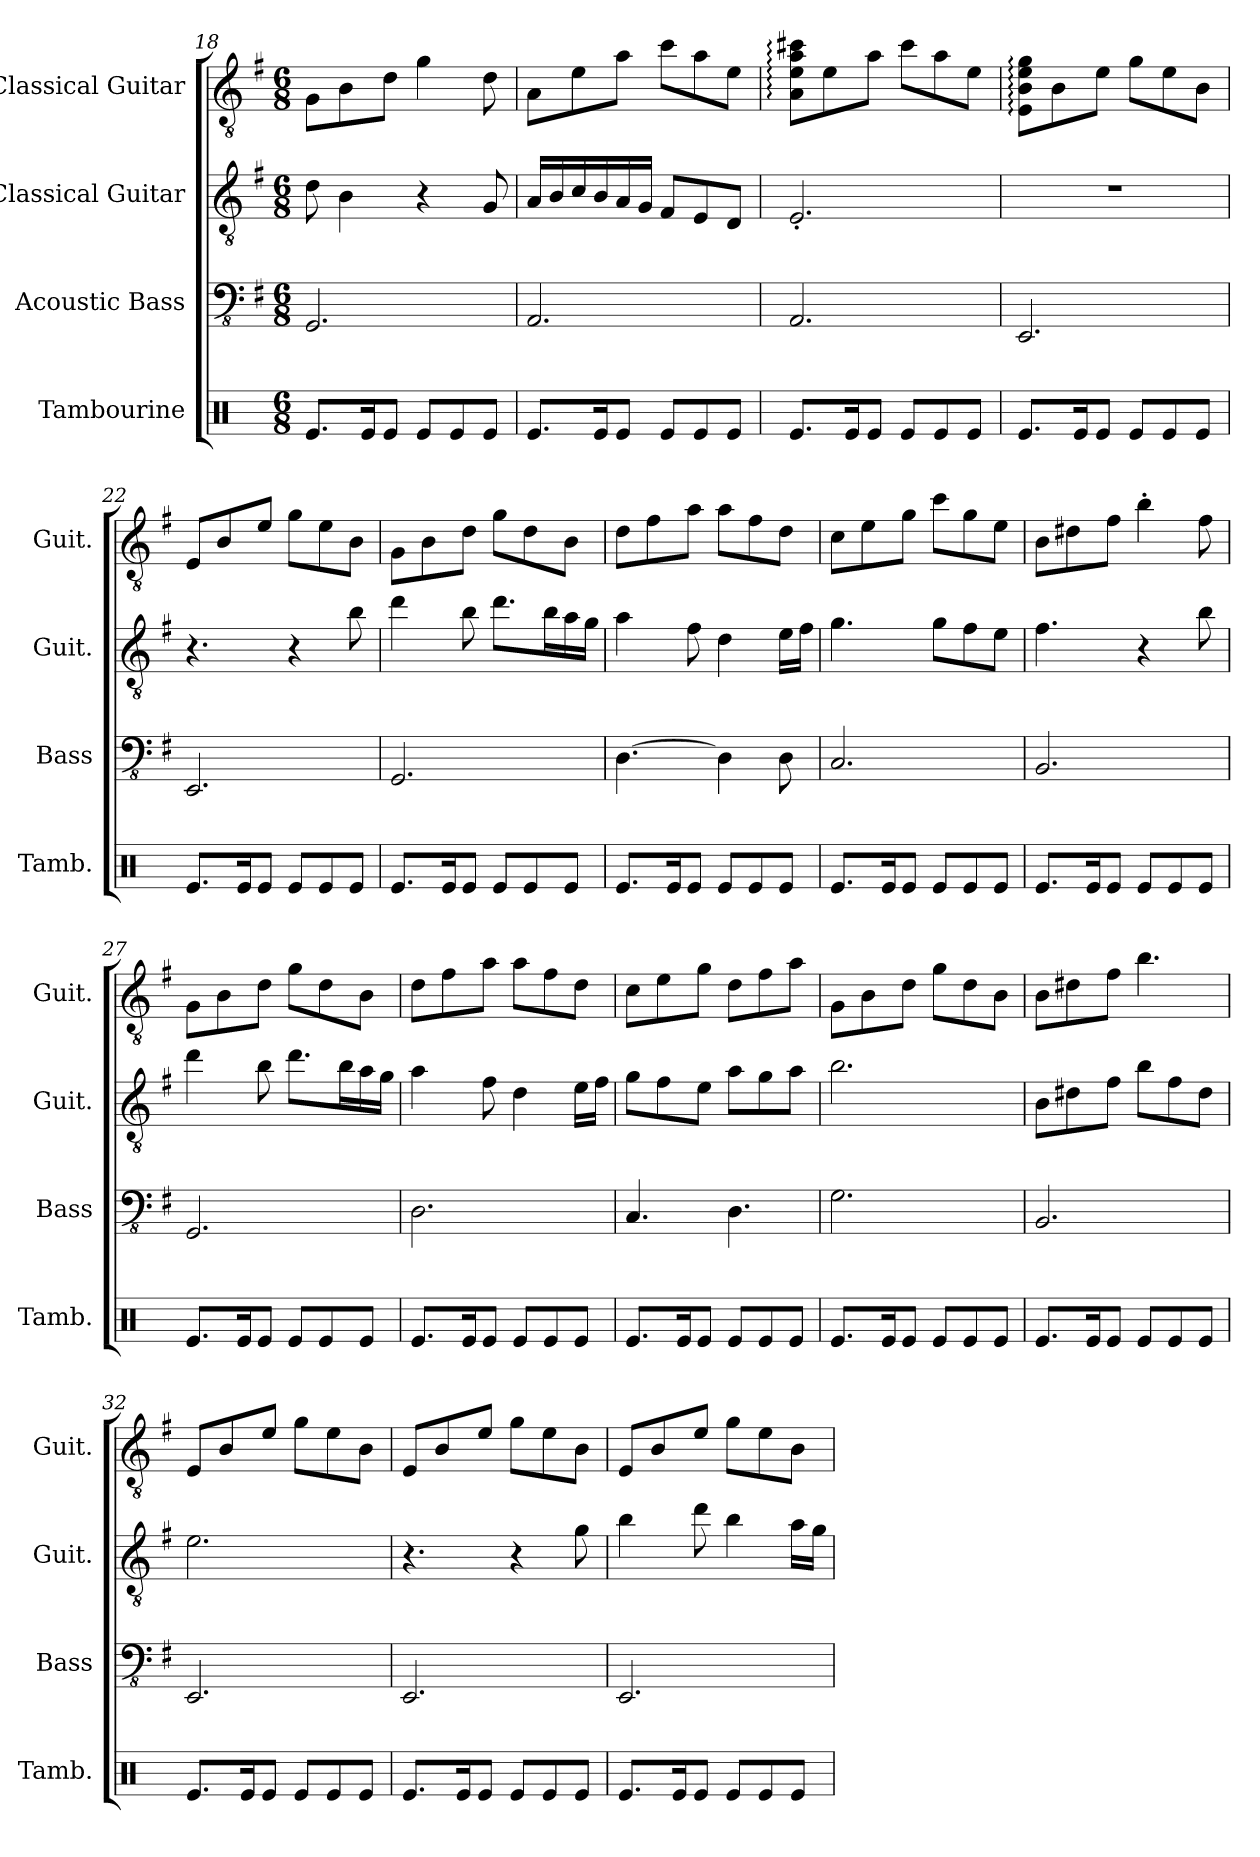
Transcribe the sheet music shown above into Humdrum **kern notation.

**kern	**kern	**kern	**kern
*part4	*part3	*part2	*part1
*staff4	*staff3	*staff2	*staff1
*I"Tambourine	*I"Acoustic Bass	*I"Classical Guitar	*I"Classical Guitar
*I'Tamb.	*I'Bass	*I'Guit.	*I'Guit.
*clefX	*clefFv4	*clefGv2	*clefGv2
*k[]	*k[f#]	*k[f#]	*k[f#]
*M6/8	*M6/8	*M6/8	*M6/8
=18	=18	=18	=18
8.Re/L	2.GGG/	8d\	8G\L
.	.	4B\	8B\
16Re/K	.	.	.
8Re/J	.	.	8d\J
8Re/L	.	4r	4g\
8Re/	.	.	.
8Re/J	.	8G/	8d\
=19	=19	=19	=19
8.Re/L	2.AAA/	16A/LL	8A\L
.	.	16B/	.
.	.	16c/	8e\
16Re/K	.	16B/	.
8Re/J	.	16A/	8a\J
.	.	16G/JJ	.
8Re/L	.	8F#/L	8cc\L
8Re/	.	8E/	8a\
8Re/J	.	8D/J	8e\J
=20	=20	=20	=20
8.Re/L	2.AAA/	2.E'/	8A\: 8e\: 8a\: 8cc#X\:L
.	.	.	8e\
16Re/K	.	.	.
8Re/J	.	.	8a\J
8Re/L	.	.	8cc#\L
8Re/	.	.	8a\
8Re/J	.	.	8e\J
!!LO:LB:g=z
=21	=21	=21	=21
8.Re/L	2.EEE/	2.r	8E\: 8B\: 8e\: 8g\:L
.	.	.	8B\
16Re/K	.	.	.
8Re/J	.	.	8e\J
8Re/L	.	.	8g\L
8Re/	.	.	8e\
8Re/J	.	.	8B\J
=22	=22	=22	=22
8.Re/L	2.EEE/	4.r	8E/L
.	.	.	8B/
16Re/K	.	.	.
8Re/J	.	.	8e/J
8Re/L	.	4r	8g\L
8Re/	.	.	8e\
8Re/J	.	8b\	8B\J
=23	=23	=23	=23
8.Re/L	2.GGG/	4dd\	8G\L
.	.	.	8B\
16Re/K	.	.	.
8Re/J	.	8b\	8d\J
8Re/L	.	8.dd\L	8g\L
8Re/	.	.	8d\
.	.	16b\L	.
8Re/J	.	16a\	8B\J
.	.	16g\JJ	.
=24	=24	=24	=24
8.Re/L	[4.DD\	4a\	8d\L
.	.	.	8f#\
16Re/K	.	.	.
8Re/J	.	8f#\	8a\J
8Re/L	4DD\]	4d\	8a\L
8Re/	.	.	8f#\
8Re/J	8DD\	16e\LL	8d\J
.	.	16f#\JJ	.
=25	=25	=25	=25
8.Re/L	2.CC/	4.g\	8c\L
.	.	.	8e\
16Re/K	.	.	.
8Re/J	.	.	8g\J
8Re/L	.	8g\L	8cc\L
8Re/	.	8f#\	8g\
8Re/J	.	8e\J	8e\J
!!LO:PB:g=z
=26	=26	=26	=26
8.Re/L	2.BBB/	4.f#\	8B\L
.	.	.	8d#X\
16Re/K	.	.	.
8Re/J	.	.	8f#\J
8Re/L	.	4r	4b'\
8Re/	.	.	.
8Re/J	.	8b\	8f#\
=27	=27	=27	=27
8.Re/L	2.GGG/	4dd\	8G\L
.	.	.	8B\
16Re/K	.	.	.
8Re/J	.	8b\	8d\J
8Re/L	.	8.dd\L	8g\L
8Re/	.	.	8d\
.	.	16b\L	.
8Re/J	.	16a\	8B\J
.	.	16g\JJ	.
=28	=28	=28	=28
8.Re/L	2.DD\	4a\	8d\L
.	.	.	8f#\
16Re/K	.	.	.
8Re/J	.	8f#\	8a\J
8Re/L	.	4d\	8a\L
8Re/	.	.	8f#\
8Re/J	.	16e\LL	8d\J
.	.	16f#\JJ	.
=29	=29	=29	=29
8.Re/L	4.CC/	8g\L	8c\L
.	.	8f#\	8e\
16Re/K	.	.	.
8Re/J	.	8e\J	8g\J
8Re/L	4.DD\	8a\L	8d\L
8Re/	.	8g\	8f#\
8Re/J	.	8a\J	8a\J
=30	=30	=30	=30
8.Re/L	2.GG\	2.b\	8G\L
.	.	.	8B\
16Re/K	.	.	.
8Re/J	.	.	8d\J
8Re/L	.	.	8g\L
8Re/	.	.	8d\
8Re/J	.	.	8B\J
!!LO:LB:g=z
=31	=31	=31	=31
8.Re/L	2.BBB/	8B\L	8B\L
.	.	8d#X\	8d#X\
16Re/K	.	.	.
8Re/J	.	8f#\J	8f#\J
8Re/L	.	8b\L	4.b\
8Re/	.	8f#\	.
8Re/J	.	8d#\J	.
=32	=32	=32	=32
8.Re/L	2.EEE/	2.e\	8E/L
.	.	.	8B/
16Re/K	.	.	.
8Re/J	.	.	8e/J
8Re/L	.	.	8g\L
8Re/	.	.	8e\
8Re/J	.	.	8B\J
=33	=33	=33	=33
8.Re/L	2.EEE/	4.r	8E/L
.	.	.	8B/
16Re/K	.	.	.
8Re/J	.	.	8e/J
8Re/L	.	4r	8g\L
8Re/	.	.	8e\
8Re/J	.	8g\	8B\J
=34	=34	=34	=34
8.Re/L	2.EEE/	4b\	8E/L
.	.	.	8B/
16Re/K	.	.	.
8Re/J	.	8dd\	8e/J
8Re/L	.	4b\	8g\L
8Re/	.	.	8e\
8Re/J	.	16a\LL	8B\J
.	.	16g\JJ	.
=	=	=	=
*-	*-	*-	*-
